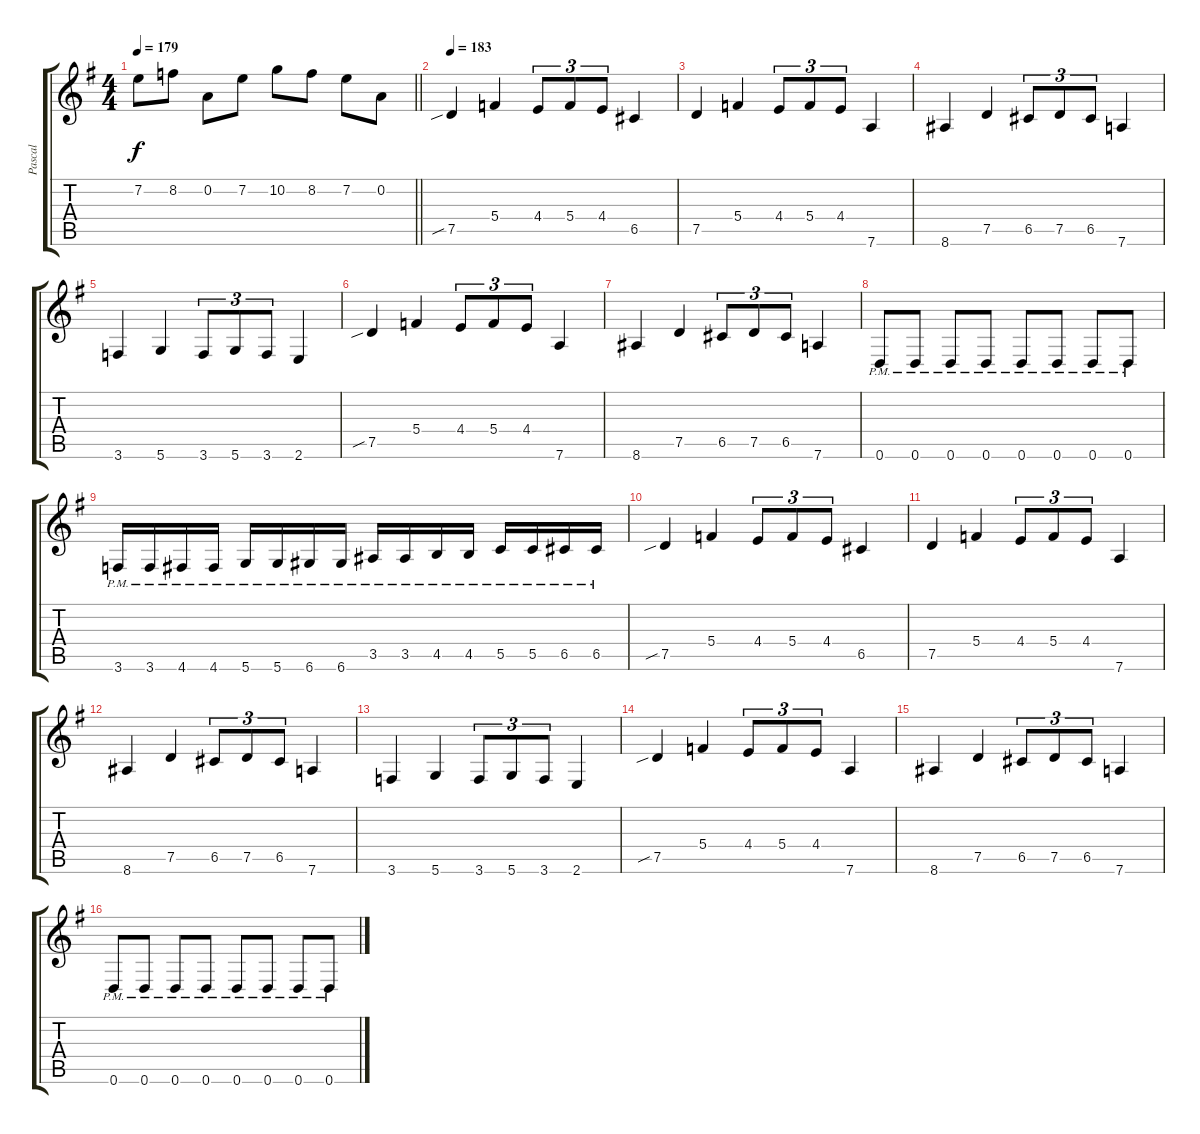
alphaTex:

\track ("Pascal" "Pascal") {instrument overdrivenguitar}
\staff {score tabs}
\tuning (D4 A3 F3 C3 G2 D2) {hide}
\ts (4 4)
\tempo 179
\clef g2
\barLineRight lightlight
\ks eminor
7.2.8{dy f} 8.2.8 0.2.8 7.2.8 10.2.8 8.2.8 7.2.8 0.2.8 |
\tempo 183
7.5{sib}.4 5.4.4 4.4.8{tu (3 2)} 5.4.8{tu (3 2)} 4.4.8{tu (3 2)} 6.5.4 |
7.5.4 5.4.4 4.4.8{tu (3 2)} 5.4.8{tu (3 2)} 4.4.8{tu (3 2)} 7.6.4 |
8.6.4 7.5.4 6.5.8{tu (3 2)} 7.5.8{tu (3 2)} 6.5.8{tu (3 2)} 7.6.4 |
3.6.4 5.6.4 3.6.8{tu (3 2)} 5.6.8{tu (3 2)} 3.6.8{tu (3 2)} 2.6.4 |
7.5{sib}.4 5.4.4 4.4.8{tu (3 2)} 5.4.8{tu (3 2)} 4.4.8{tu (3 2)} 7.6.4 |
8.6.4 7.5.4 6.5.8{tu (3 2)} 7.5.8{tu (3 2)} 6.5.8{tu (3 2)} 7.6.4 |
0.6{pm}.8 0.6{pm}.8 0.6{pm}.8 0.6{pm}.8 0.6{pm}.8 0.6{pm}.8 0.6{pm}.8 0.6{pm}.8 |
3.6{pm}.16 3.6{pm}.16 4.6{pm}.16 4.6{pm}.16 5.6{pm}.16 5.6{pm}.16 6.6{pm}.16 6.6{pm}.16 3.5{pm}.16 3.5{pm}.16 4.5{pm}.16 4.5{pm}.16 5.5{pm}.16 5.5{pm}.16 6.5{pm}.16 6.5{pm}.16 |
7.5{sib}.4 5.4.4 4.4.8{tu (3 2)} 5.4.8{tu (3 2)} 4.4.8{tu (3 2)} 6.5.4 |
7.5.4 5.4.4 4.4.8{tu (3 2)} 5.4.8{tu (3 2)} 4.4.8{tu (3 2)} 7.6.4 |
8.6.4 7.5.4 6.5.8{tu (3 2)} 7.5.8{tu (3 2)} 6.5.8{tu (3 2)} 7.6.4 |
3.6.4 5.6.4 3.6.8{tu (3 2)} 5.6.8{tu (3 2)} 3.6.8{tu (3 2)} 2.6.4 |
7.5{sib}.4 5.4.4 4.4.8{tu (3 2)} 5.4.8{tu (3 2)} 4.4.8{tu (3 2)} 7.6.4 |
8.6.4 7.5.4 6.5.8{tu (3 2)} 7.5.8{tu (3 2)} 6.5.8{tu (3 2)} 7.6.4 |
0.6{pm}.8 0.6{pm}.8 0.6{pm}.8 0.6{pm}.8 0.6{pm}.8 0.6{pm}.8 0.6{pm}.8 0.6{pm}.8
